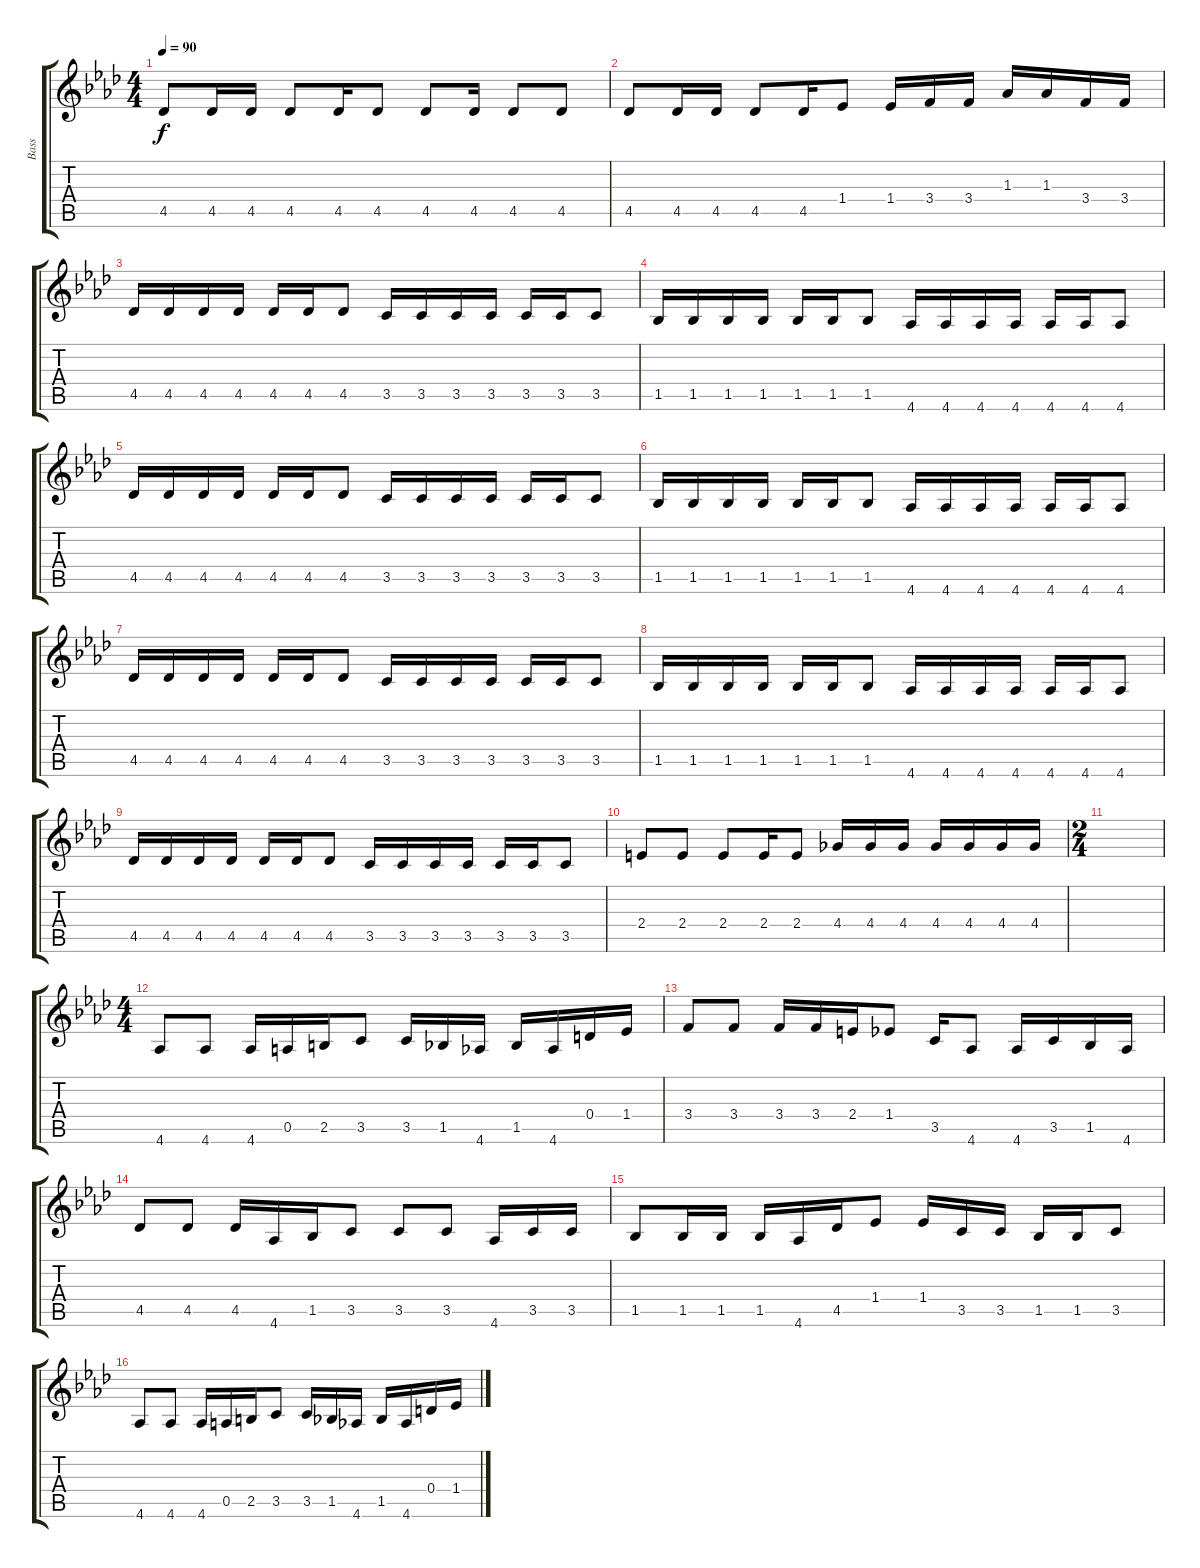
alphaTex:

\track ("Bass" "Bass") {instrument electricbassfinger}
\staff {score tabs}
\tuning (E4 B3 G3 D3 A2 E2) {hide}
\ts (4 4)
\tempo 90
\clef g2
\ks ab
4.5.8{dy f} 4.5.16 4.5.16 4.5.8 4.5.16 4.5.8 4.5.8 4.5.16 4.5.8 4.5.8 |
4.5.8 4.5.16 4.5.16 4.5.8 4.5.16 1.4.8 1.4.16 3.4.16 3.4.16 1.3.16 1.3.16 3.4.16 3.4.16 |
4.5.16 4.5.16 4.5.16 4.5.16 4.5.16 4.5.16 4.5.8 3.5.16 3.5.16 3.5.16 3.5.16 3.5.16 3.5.16 3.5.8 |
1.5.16 1.5.16 1.5.16 1.5.16 1.5.16 1.5.16 1.5.8 4.6.16 4.6.16 4.6.16 4.6.16 4.6.16 4.6.16 4.6.8 |
4.5.16 4.5.16 4.5.16 4.5.16 4.5.16 4.5.16 4.5.8 3.5.16 3.5.16 3.5.16 3.5.16 3.5.16 3.5.16 3.5.8 |
1.5.16 1.5.16 1.5.16 1.5.16 1.5.16 1.5.16 1.5.8 4.6.16 4.6.16 4.6.16 4.6.16 4.6.16 4.6.16 4.6.8 |
4.5.16 4.5.16 4.5.16 4.5.16 4.5.16 4.5.16 4.5.8 3.5.16 3.5.16 3.5.16 3.5.16 3.5.16 3.5.16 3.5.8 |
1.5.16 1.5.16 1.5.16 1.5.16 1.5.16 1.5.16 1.5.8 4.6.16 4.6.16 4.6.16 4.6.16 4.6.16 4.6.16 4.6.8 |
4.5.16 4.5.16 4.5.16 4.5.16 4.5.16 4.5.16 4.5.8 3.5.16 3.5.16 3.5.16 3.5.16 3.5.16 3.5.16 3.5.8 |
2.4.8 2.4.8 2.4.8 2.4.16 2.4.8 4.4.16 4.4.16 4.4.16 4.4.16 4.4.16 4.4.16 4.4.16 |
\ts (2 4)
|
\ts (4 4)
4.6.8 4.6.8 4.6.16 0.5.16 2.5.16 3.5.8 3.5.16 1.5.16 4.6.16 1.5.16 4.6.16 0.4.16 1.4.16 |
3.4.8 3.4.8 3.4.16 3.4.16 2.4.16 1.4.8 3.5.16 4.6.8 4.6.16 3.5.16 1.5.16 4.6.16 |
4.5.8 4.5.8 4.5.16 4.6.16 1.5.16 3.5.8 3.5.8 3.5.8 4.6.16 3.5.16 3.5.16 |
1.5.8 1.5.16 1.5.16 1.5.16 4.6.16 4.5.16 1.4.8 1.4.16 3.5.16 3.5.16 1.5.16 1.5.16 3.5.8 |
4.6.8 4.6.8 4.6.16 0.5.16 2.5.16 3.5.8 3.5.16 1.5.16 4.6.16 1.5.16 4.6.16 0.4.16 1.4.16
